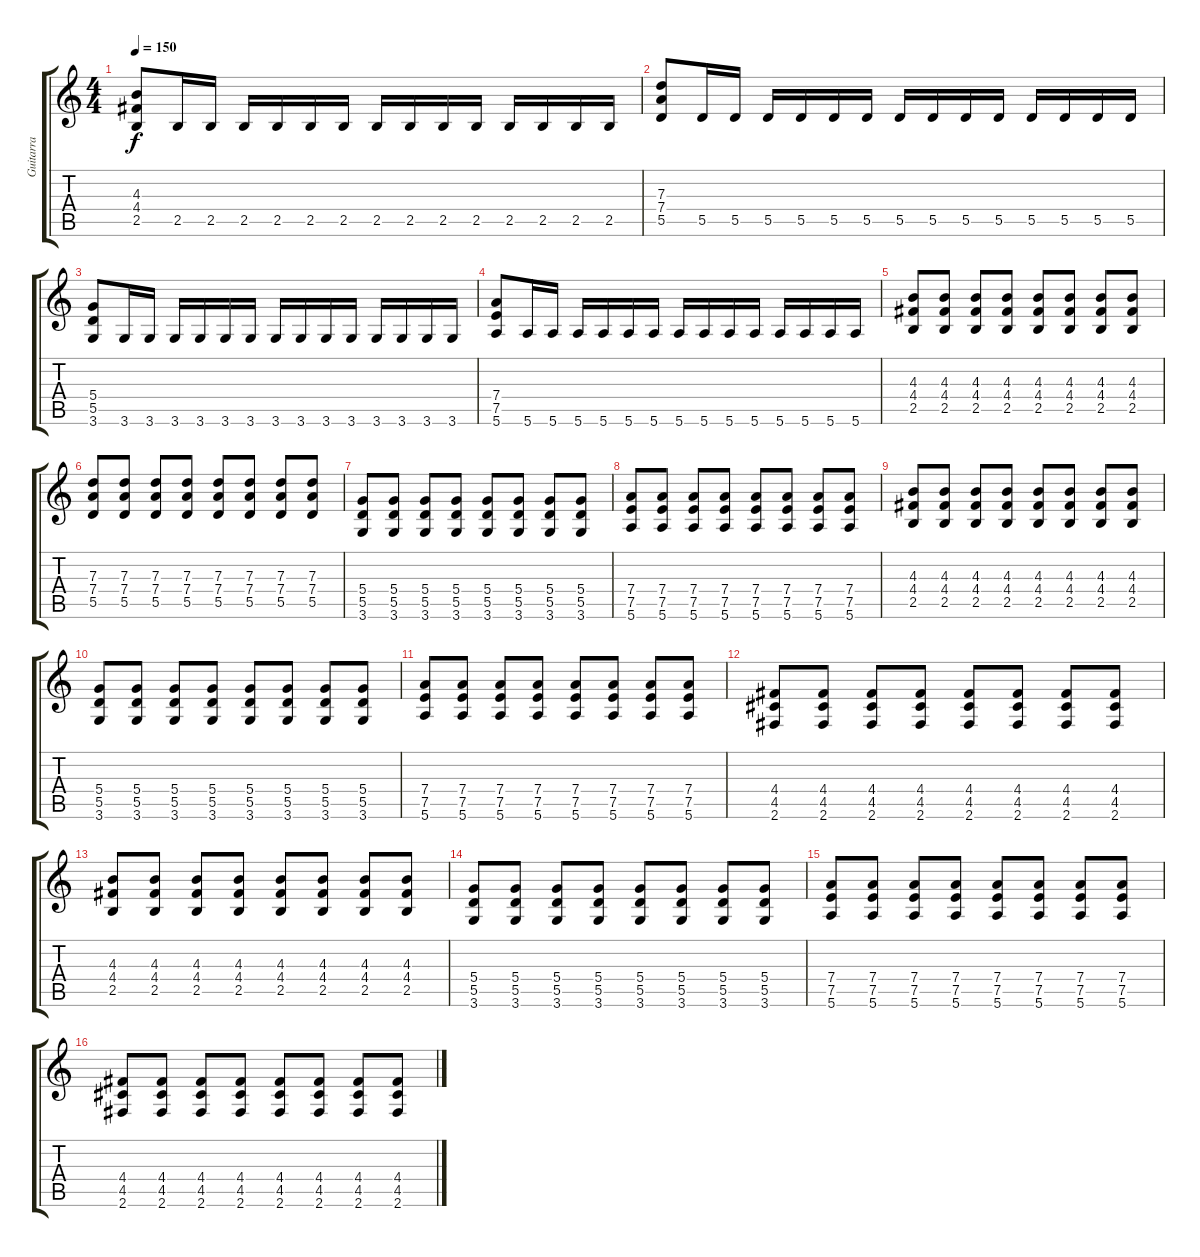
\track ("Guitarra" "Guitarra") {instrument distortionguitar}
\staff {score tabs}
\tuning (E4 B3 G3 D3 A2 E2) {hide}
\ts (4 4)
\tempo 150
\clef g2
\ks c
(4.3 4.4 2.5).8{dy f} 2.5.16 2.5.16 2.5.16 2.5.16 2.5.16 2.5.16 2.5.16 2.5.16 2.5.16 2.5.16 2.5.16 2.5.16 2.5.16 2.5.16 |
(7.3 7.4 5.5).8 5.5.16 5.5.16 5.5.16 5.5.16 5.5.16 5.5.16 5.5.16 5.5.16 5.5.16 5.5.16 5.5.16 5.5.16 5.5.16 5.5.16 |
(5.4 5.5 3.6).8 3.6.16 3.6.16 3.6.16 3.6.16 3.6.16 3.6.16 3.6.16 3.6.16 3.6.16 3.6.16 3.6.16 3.6.16 3.6.16 3.6.16 |
(7.4 7.5 5.6).8 5.6.16 5.6.16 5.6.16 5.6.16 5.6.16 5.6.16 5.6.16 5.6.16 5.6.16 5.6.16 5.6.16 5.6.16 5.6.16 5.6.16 |
(4.3 4.4 2.5).8 (4.3 4.4 2.5).8 (4.3 4.4 2.5).8 (4.3 4.4 2.5).8 (4.3 4.4 2.5).8 (4.3 4.4 2.5).8 (4.3 4.4 2.5).8 (4.3 4.4 2.5).8 |
(7.3 7.4 5.5).8 (7.3 7.4 5.5).8 (7.3 7.4 5.5).8 (7.3 7.4 5.5).8 (7.3 7.4 5.5).8 (7.3 7.4 5.5).8 (7.3 7.4 5.5).8 (7.3 7.4 5.5).8 |
(5.4 5.5 3.6).8 (5.4 5.5 3.6).8 (5.4 5.5 3.6).8 (5.4 5.5 3.6).8 (5.4 5.5 3.6).8 (5.4 5.5 3.6).8 (5.4 5.5 3.6).8 (5.4 5.5 3.6).8 |
(7.4 7.5 5.6).8 (7.4 7.5 5.6).8 (7.4 7.5 5.6).8 (7.4 7.5 5.6).8 (7.4 7.5 5.6).8 (7.4 7.5 5.6).8 (7.4 7.5 5.6).8 (7.4 7.5 5.6).8 |
(4.3 4.4 2.5).8 (4.3 4.4 2.5).8 (4.3 4.4 2.5).8 (4.3 4.4 2.5).8 (4.3 4.4 2.5).8 (4.3 4.4 2.5).8 (4.3 4.4 2.5).8 (4.3 4.4 2.5).8 |
(5.4 5.5 3.6).8 (5.4 5.5 3.6).8 (5.4 5.5 3.6).8 (5.4 5.5 3.6).8 (5.4 5.5 3.6).8 (5.4 5.5 3.6).8 (5.4 5.5 3.6).8 (5.4 5.5 3.6).8 |
(7.4 7.5 5.6).8 (7.4 7.5 5.6).8 (7.4 7.5 5.6).8 (7.4 7.5 5.6).8 (7.4 7.5 5.6).8 (7.4 7.5 5.6).8 (7.4 7.5 5.6).8 (7.4 7.5 5.6).8 |
(4.4 4.5 2.6).8 (4.4 4.5 2.6).8 (4.4 4.5 2.6).8 (4.4 4.5 2.6).8 (4.4 4.5 2.6).8 (4.4 4.5 2.6).8 (4.4 4.5 2.6).8 (4.4 4.5 2.6).8 |
(4.3 4.4 2.5).8 (4.3 4.4 2.5).8 (4.3 4.4 2.5).8 (4.3 4.4 2.5).8 (4.3 4.4 2.5).8 (4.3 4.4 2.5).8 (4.3 4.4 2.5).8 (4.3 4.4 2.5).8 |
(5.4 5.5 3.6).8 (5.4 5.5 3.6).8 (5.4 5.5 3.6).8 (5.4 5.5 3.6).8 (5.4 5.5 3.6).8 (5.4 5.5 3.6).8 (5.4 5.5 3.6).8 (5.4 5.5 3.6).8 |
(7.4 7.5 5.6).8 (7.4 7.5 5.6).8 (7.4 7.5 5.6).8 (7.4 7.5 5.6).8 (7.4 7.5 5.6).8 (7.4 7.5 5.6).8 (7.4 7.5 5.6).8 (7.4 7.5 5.6).8 |
(4.4 4.5 2.6).8 (4.4 4.5 2.6).8 (4.4 4.5 2.6).8 (4.4 4.5 2.6).8 (4.4 4.5 2.6).8 (4.4 4.5 2.6).8 (4.4 4.5 2.6).8 (4.4 4.5 2.6).8
